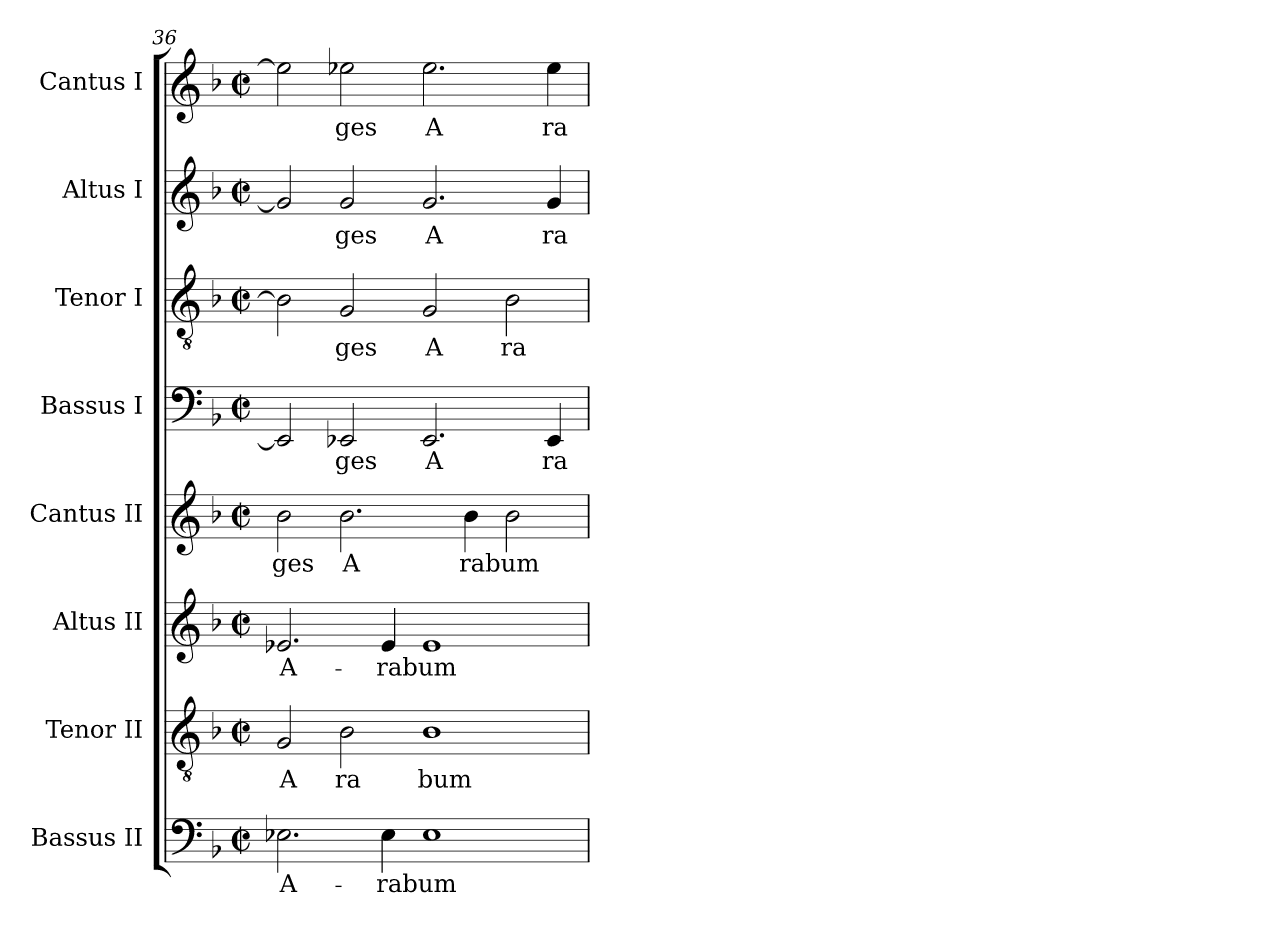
**kern	**text	**kern	**text	**kern	**text	**kern	**text	**kern	**text	**kern	**text	**kern	**text	**kern	**text
*part8	*part8	*part7	*part7	*part6	*part6	*part5	*part5	*part4	*part4	*part3	*part3	*part2	*part2	*part1	*part1
*staff8	*staff8	*staff7	*staff7	*staff6	*staff6	*staff5	*staff5	*staff4	*staff4	*staff3	*staff3	*staff2	*staff2	*staff1	*staff1
*I"Bassus II	*	*I"Tenor II	*	*I"Altus II	*	*I"Cantus II	*	*I"Bassus I	*	*I"Tenor I	*	*I"Altus I	*	*I"Cantus I	*
*clefF4	*	*clefGv2	*	*clefG2	*	*clefG2	*	*clefF4	*	*clefGv2	*	*clefG2	*	*clefG2	*
*k[b-]	*	*k[b-]	*	*k[b-]	*	*k[b-]	*	*k[b-]	*	*k[b-]	*	*k[b-]	*	*k[b-]	*
*F:	*	*F:	*	*F:	*	*F:	*	*F:	*	*F:	*	*F:	*	*F:	*
*M2/2	*	*M2/2	*	*M2/2	*	*M2/2	*	*M2/2	*	*M2/2	*	*M2/2	*	*M2/2	*
*met(c|)	*	*met(c|)	*	*met(c|)	*	*met(c|)	*	*met(c|)	*	*met(c|)	*	*met(c|)	*	*met(c|)	*
=36	=36	=36	=36	=36	=36	=36	=36	=36	=36	=36	=36	=36	=36	=36	=36
!	!LO:LY:b:cj	!	!LO:LY:b:cj	!	!LO:LY:b:cj	!	!LO:LY:b:cj	!	!	!	!	!	!	!	!
2.E-X\	A-	2G/	A	2.e-X/	A-	2b-\	ges	2EE-/]	.	2B-\]	.	2g/]	.	2ee-\]	.
!	!	!	!LO:LY:b:cj	!	!	!	!LO:LY:b:cj	!	!LO:LY:b:cj	!	!LO:LY:b:cj	!	!LO:LY:b:cj	!	!LO:LY:b:cj
.	.	2B-\	ra	.	.	2.b-\	A	2EE-X/	ges	2G/	ges	2g/	ges	2ee-X\	ges
!	!LO:LY:b	!	!	!	!LO:LY:b	!	!	!	!	!	!	!	!	!	!
4E-\	-rabum	.	.	4e-/	-rabum	.	.	.	.	.	.	.	.	.	.
!	!	!	!LO:LY:b:cj	!	!	!	!	!	!LO:LY:b:cj	!	!LO:LY:b:cj	!	!LO:LY:b:cj	!	!LO:LY:b:cj
1E-	.	1B-	bum	1e-	.	.	.	2.EE-/	A	2G/	A	2.g/	A	2.ee-\	A
!	!	!	!	!	!	!	!LO:LY:b	!	!	!	!	!	!	!	!
.	.	.	.	.	.	4b-\	rabum	.	.	.	.	.	.	.	.
!	!	!	!	!	!	!	!	!	!	!	!LO:LY:b:cj	!	!	!	!
.	.	.	.	.	.	2b-\	.	.	.	2B-\	ra	.	.	.	.
!	!	!	!	!	!	!	!	!	!LO:LY:b:cj	!	!	!	!LO:LY:b:cj	!	!LO:LY:b:cj
.	.	.	.	.	.	.	.	4EE-/	ra	.	.	4g/	ra	4ee-\	ra
=	=	=	=	=	=	=	=	=	=	=	=	=	=	=	=
*-	*-	*-	*-	*-	*-	*-	*-	*-	*-	*-	*-	*-	*-	*-	*-
